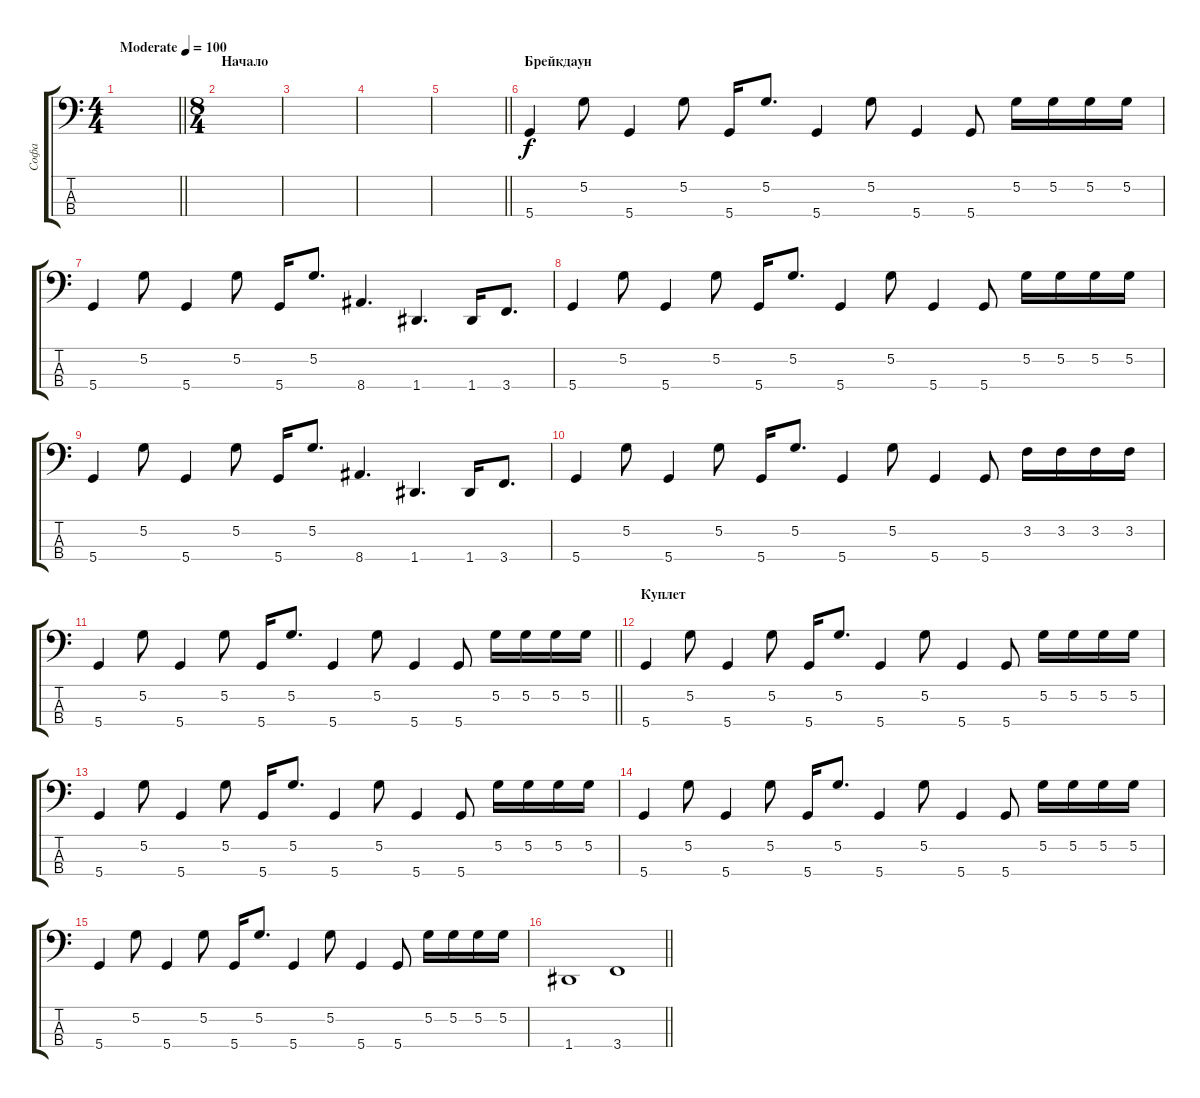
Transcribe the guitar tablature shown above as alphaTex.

\track ("Софа" "Софа") {instrument electricbassfinger}
\staff {score tabs}
\tuning (G2 D2 A1 D1) {hide}
\ts (4 4)
\tempo (100 "Moderate")
\clef f4
\barLineRight lightlight
\ks c
|
\ts (8 4)
\section ("" "Начало")
|
|
|
\barLineRight lightlight
|
\section ("" "Брейкдаун")
5.4.4 5.2.8 5.4.4 5.2.8 5.4.16 5.2.8{d} 5.4.4 5.2.8 5.4.4 5.4.8 5.2.16 5.2.16 5.2.16 5.2.16 |
5.4.4 5.2.8 5.4.4 5.2.8 5.4.16 5.2.8{d} 8.4.4{d} 1.4.4{d} 1.4.16 3.4.8{d} |
5.4.4 5.2.8 5.4.4 5.2.8 5.4.16 5.2.8{d} 5.4.4 5.2.8 5.4.4 5.4.8 5.2.16 5.2.16 5.2.16 5.2.16 |
5.4.4 5.2.8 5.4.4 5.2.8 5.4.16 5.2.8{d} 8.4.4{d} 1.4.4{d} 1.4.16 3.4.8{d} |
5.4.4 5.2.8 5.4.4 5.2.8 5.4.16 5.2.8{d} 5.4.4 5.2.8 5.4.4 5.4.8 3.2.16 3.2.16 3.2.16 3.2.16 |
\barLineRight lightlight
5.4.4 5.2.8 5.4.4 5.2.8 5.4.16 5.2.8{d} 5.4.4 5.2.8 5.4.4 5.4.8 5.2.16 5.2.16 5.2.16 5.2.16 |
\section ("" "Куплет")
5.4.4 5.2.8 5.4.4 5.2.8 5.4.16 5.2.8{d} 5.4.4 5.2.8 5.4.4 5.4.8 5.2.16 5.2.16 5.2.16 5.2.16 |
5.4.4 5.2.8 5.4.4 5.2.8 5.4.16 5.2.8{d} 5.4.4 5.2.8 5.4.4 5.4.8 5.2.16 5.2.16 5.2.16 5.2.16 |
5.4.4 5.2.8 5.4.4 5.2.8 5.4.16 5.2.8{d} 5.4.4 5.2.8 5.4.4 5.4.8 5.2.16 5.2.16 5.2.16 5.2.16 |
5.4.4 5.2.8 5.4.4 5.2.8 5.4.16 5.2.8{d} 5.4.4 5.2.8 5.4.4 5.4.8 5.2.16 5.2.16 5.2.16 5.2.16 |
\barLineRight lightlight
1.4.1 3.4.1
